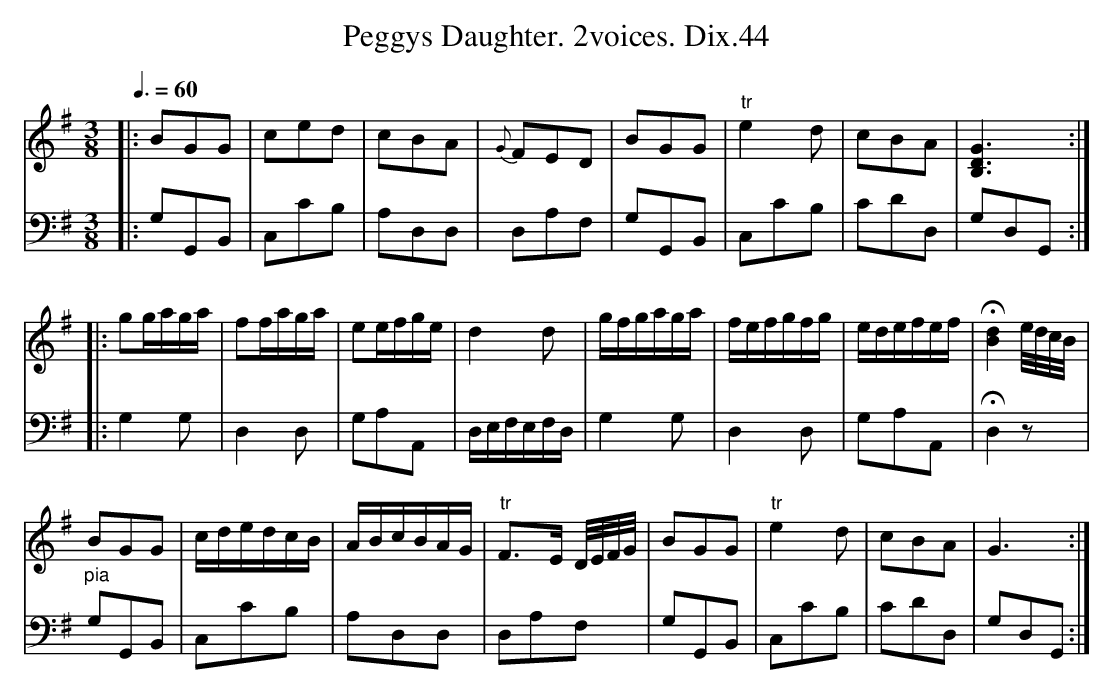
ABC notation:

X:1
T:Peggys Daughter. 2voices. Dix.44
M:3/8
L:1/8
Q:3/8=60
K:G
[V:1]|:BGG|ced|cBA|{G}FED|BGG|"tr"e2d|cBA|[G3D3B,3]:|
[V:2]|:G,G,,B,,|C,CB,|A,D,D,|D,A,F,|G,G,,B,,|C,CB,|CDD,|G,D,G,,:|
[V:1]|:gg/a/g/a/|ff/a/g/a/|ee/f/g/e/|d2d|g/f/g/a/g/a/|f/e/f/g/f/g/|e/d/e/f/e/f/|H[d2B2]e//d//c//B//|
[V:2]|:G,2G,|D,2D,|G,A,A,,|D,/E,/F,/E,/F,/D,/|G,2G,|D,2D,|G,A,A,,|HD,2z|
[V:1]BGG|c/d/e/d/c/B/|A/B/c/B/A/G/|"tr"F>E D//E//F//G//|BGG|"tr"e2d|cBA|G3:|
[V:2]"pia"G,G,,B,,|C,CB,|A,D,D,|D,A,F,|G,G,,B,,|C,CB,|CDD,|G,D,G,,:|
